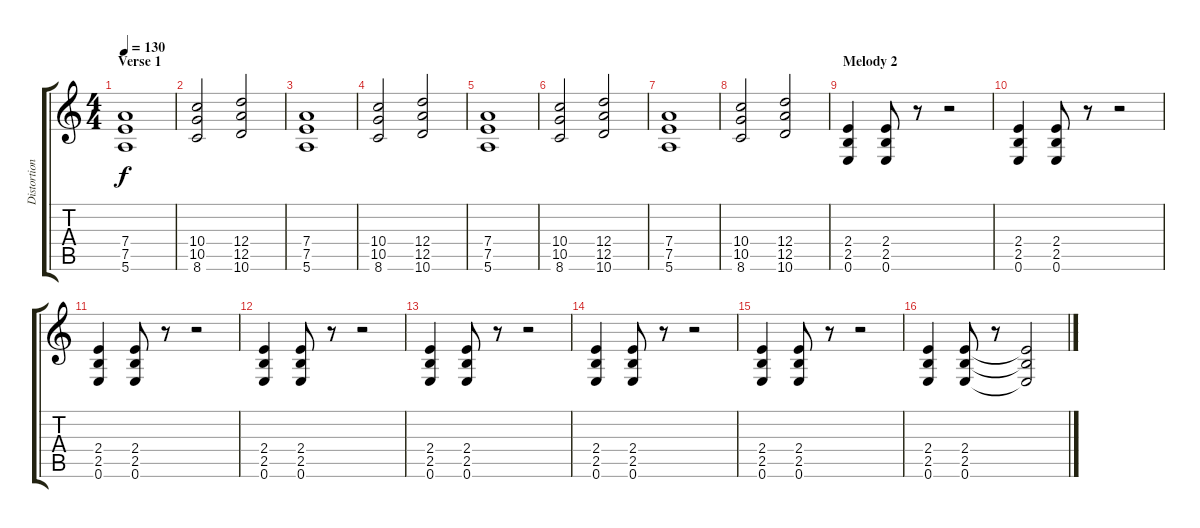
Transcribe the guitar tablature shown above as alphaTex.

\track ("Distortion Guitar - Rhythm" "Distortion") {instrument distortionguitar}
\staff {score tabs}
\tuning (E4 B3 G3 D3 A2 E2) {hide}
\ts (4 4)
\section ("" "Verse 1")
\tempo 130
\clef g2
\ks c
(7.4 7.5 5.6).1{dy f} |
(10.4 10.5 8.6).2 (12.4 12.5 10.6).2 |
(7.4 7.5 5.6).1 |
(10.4 10.5 8.6).2 (12.4 12.5 10.6).2 |
(7.4 7.5 5.6).1 |
(10.4 10.5 8.6).2 (12.4 12.5 10.6).2 |
(7.4 7.5 5.6).1 |
(10.4 10.5 8.6).2 (12.4 12.5 10.6).2 |
\section ("" "Melody 2")
(2.4 2.5 0.6).4 (2.4 2.5 0.6).8 r.8 r.2 |
(2.4 2.5 0.6).4 (2.4 2.5 0.6).8 r.8 r.2 |
(2.4 2.5 0.6).4 (2.4 2.5 0.6).8 r.8 r.2 |
(2.4 2.5 0.6).4 (2.4 2.5 0.6).8 r.8 r.2 |
(2.4 2.5 0.6).4 (2.4 2.5 0.6).8 r.8 r.2 |
(2.4 2.5 0.6).4 (2.4 2.5 0.6).8 r.8 r.2 |
(2.4 2.5 0.6).4 (2.4 2.5 0.6).8 r.8 r.2 |
(2.4 2.5 0.6).4 (2.4 2.5 0.6).8 r.8 (2.4{t} 2.5{t} 0.6{t}).2
